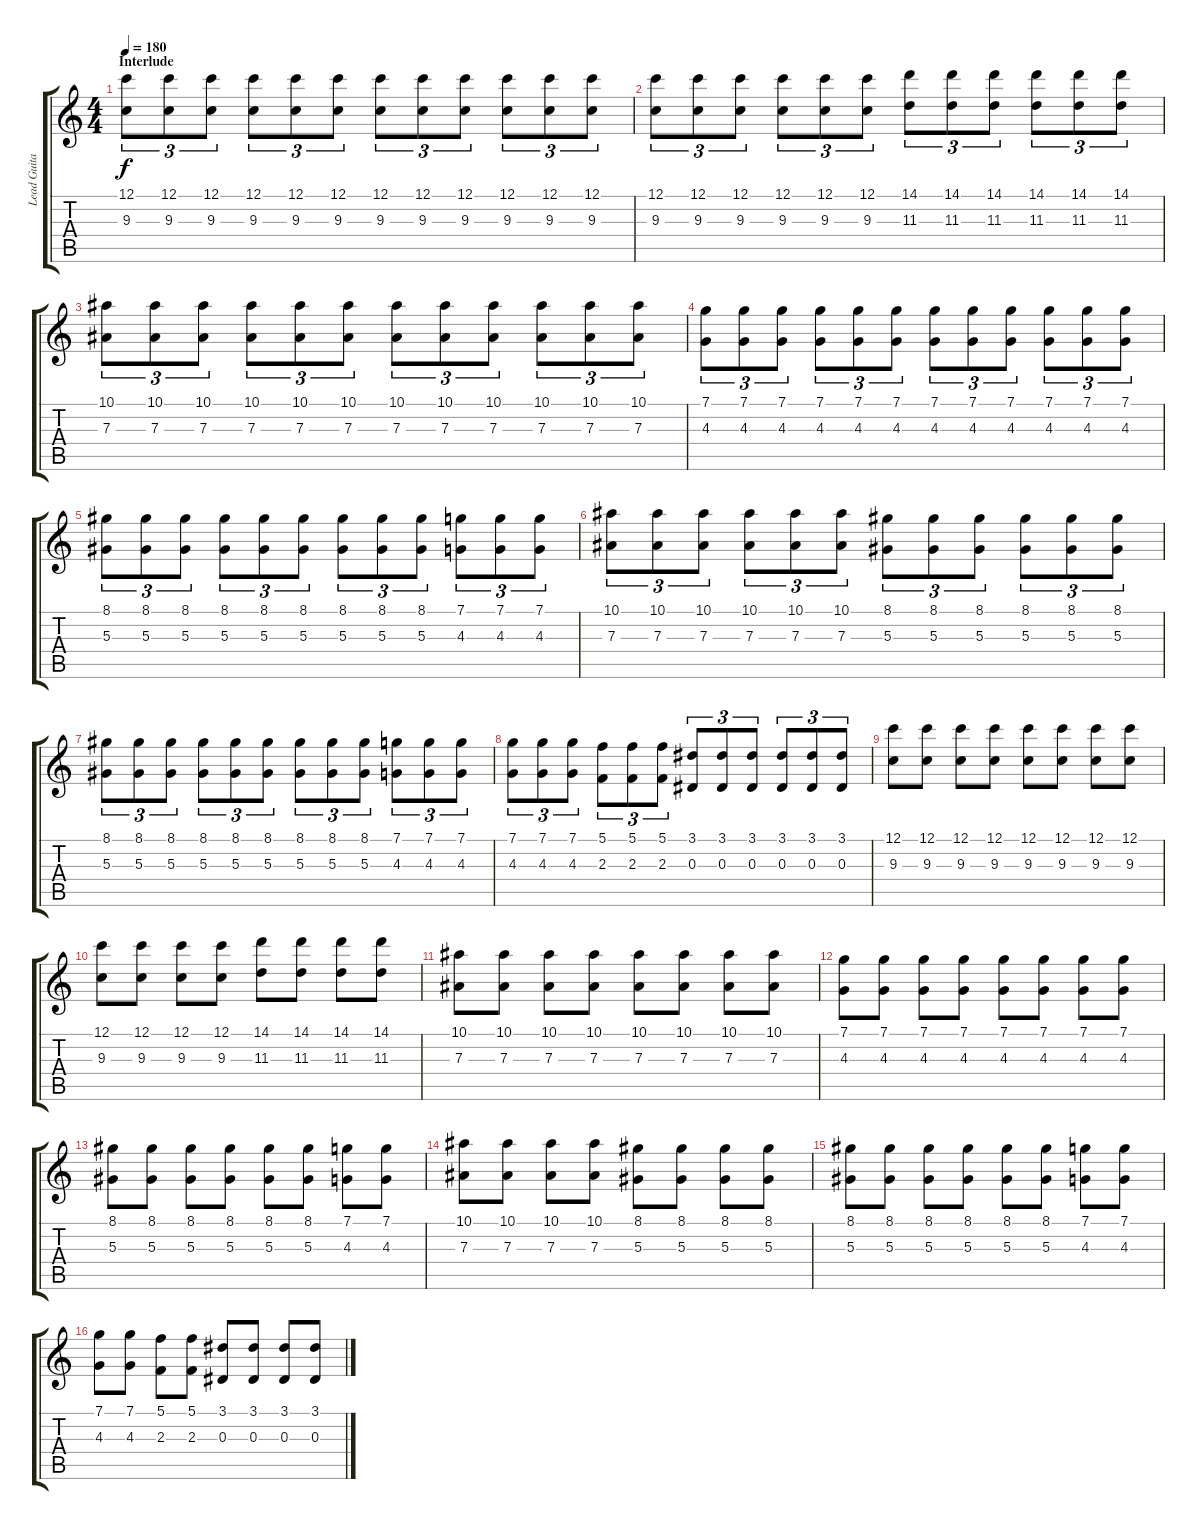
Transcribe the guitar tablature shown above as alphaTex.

\track ("Lead Guitar" "Lead Guita") {instrument distortionguitar}
\staff {score tabs}
\tuning (C4 G3 Eb3 Bb2 F2 C2) {hide}
\ts (4 4)
\section ("" "Interlude")
\tempo 180
\clef g2
\ks c
(12.1 9.3).8{tu (3 2) dy f} (12.1 9.3).8{tu (3 2)} (12.1 9.3).8{tu (3 2)} (12.1 9.3).8{tu (3 2)} (12.1 9.3).8{tu (3 2)} (12.1 9.3).8{tu (3 2)} (12.1 9.3).8{tu (3 2)} (12.1 9.3).8{tu (3 2)} (12.1 9.3).8{tu (3 2)} (12.1 9.3).8{tu (3 2)} (12.1 9.3).8{tu (3 2)} (12.1 9.3).8{tu (3 2)} |
(12.1 9.3).8{tu (3 2)} (12.1 9.3).8{tu (3 2)} (12.1 9.3).8{tu (3 2)} (12.1 9.3).8{tu (3 2)} (12.1 9.3).8{tu (3 2)} (12.1 9.3).8{tu (3 2)} (14.1 11.3).8{tu (3 2)} (14.1 11.3).8{tu (3 2)} (14.1 11.3).8{tu (3 2)} (14.1 11.3).8{tu (3 2)} (14.1 11.3).8{tu (3 2)} (14.1 11.3).8{tu (3 2)} |
(10.1 7.3).8{tu (3 2)} (10.1 7.3).8{tu (3 2)} (10.1 7.3).8{tu (3 2)} (10.1 7.3).8{tu (3 2)} (10.1 7.3).8{tu (3 2)} (10.1 7.3).8{tu (3 2)} (10.1 7.3).8{tu (3 2)} (10.1 7.3).8{tu (3 2)} (10.1 7.3).8{tu (3 2)} (10.1 7.3).8{tu (3 2)} (10.1 7.3).8{tu (3 2)} (10.1 7.3).8{tu (3 2)} |
(7.1 4.3).8{tu (3 2)} (7.1 4.3).8{tu (3 2)} (7.1 4.3).8{tu (3 2)} (7.1 4.3).8{tu (3 2)} (7.1 4.3).8{tu (3 2)} (7.1 4.3).8{tu (3 2)} (7.1 4.3).8{tu (3 2)} (7.1 4.3).8{tu (3 2)} (7.1 4.3).8{tu (3 2)} (7.1 4.3).8{tu (3 2)} (7.1 4.3).8{tu (3 2)} (7.1 4.3).8{tu (3 2)} |
(8.1 5.3).8{tu (3 2)} (8.1 5.3).8{tu (3 2)} (8.1 5.3).8{tu (3 2)} (8.1 5.3).8{tu (3 2)} (8.1 5.3).8{tu (3 2)} (8.1 5.3).8{tu (3 2)} (8.1 5.3).8{tu (3 2)} (8.1 5.3).8{tu (3 2)} (8.1 5.3).8{tu (3 2)} (7.1 4.3).8{tu (3 2)} (7.1 4.3).8{tu (3 2)} (7.1 4.3).8{tu (3 2)} |
(10.1 7.3).8{tu (3 2)} (10.1 7.3).8{tu (3 2)} (10.1 7.3).8{tu (3 2)} (10.1 7.3).8{tu (3 2)} (10.1 7.3).8{tu (3 2)} (10.1 7.3).8{tu (3 2)} (8.1 5.3).8{tu (3 2)} (8.1 5.3).8{tu (3 2)} (8.1 5.3).8{tu (3 2)} (8.1 5.3).8{tu (3 2)} (8.1 5.3).8{tu (3 2)} (8.1 5.3).8{tu (3 2)} |
(8.1 5.3).8{tu (3 2)} (8.1 5.3).8{tu (3 2)} (8.1 5.3).8{tu (3 2)} (8.1 5.3).8{tu (3 2)} (8.1 5.3).8{tu (3 2)} (8.1 5.3).8{tu (3 2)} (8.1 5.3).8{tu (3 2)} (8.1 5.3).8{tu (3 2)} (8.1 5.3).8{tu (3 2)} (7.1 4.3).8{tu (3 2)} (7.1 4.3).8{tu (3 2)} (7.1 4.3).8{tu (3 2)} |
(7.1 4.3).8{tu (3 2)} (7.1 4.3).8{tu (3 2)} (7.1 4.3).8{tu (3 2)} (5.1 2.3).8{tu (3 2)} (5.1 2.3).8{tu (3 2)} (5.1 2.3).8{tu (3 2)} (3.1 0.3).8{tu (3 2)} (3.1 0.3).8{tu (3 2)} (3.1 0.3).8{tu (3 2)} (3.1 0.3).8{tu (3 2)} (3.1 0.3).8{tu (3 2)} (3.1 0.3).8{tu (3 2)} |
(12.1 9.3).8 (12.1 9.3).8 (12.1 9.3).8 (12.1 9.3).8 (12.1 9.3).8 (12.1 9.3).8 (12.1 9.3).8 (12.1 9.3).8 |
(12.1 9.3).8 (12.1 9.3).8 (12.1 9.3).8 (12.1 9.3).8 (14.1 11.3).8 (14.1 11.3).8 (14.1 11.3).8 (14.1 11.3).8 |
(10.1 7.3).8 (10.1 7.3).8 (10.1 7.3).8 (10.1 7.3).8 (10.1 7.3).8 (10.1 7.3).8 (10.1 7.3).8 (10.1 7.3).8 |
(7.1 4.3).8 (7.1 4.3).8 (7.1 4.3).8 (7.1 4.3).8 (7.1 4.3).8 (7.1 4.3).8 (7.1 4.3).8 (7.1 4.3).8 |
(8.1 5.3).8 (8.1 5.3).8 (8.1 5.3).8 (8.1 5.3).8 (8.1 5.3).8 (8.1 5.3).8 (7.1 4.3).8 (7.1 4.3).8 |
(10.1 7.3).8 (10.1 7.3).8 (10.1 7.3).8 (10.1 7.3).8 (8.1 5.3).8 (8.1 5.3).8 (8.1 5.3).8 (8.1 5.3).8 |
(8.1 5.3).8 (8.1 5.3).8 (8.1 5.3).8 (8.1 5.3).8 (8.1 5.3).8 (8.1 5.3).8 (7.1 4.3).8 (7.1 4.3).8 |
(7.1 4.3).8 (7.1 4.3).8 (5.1 2.3).8 (5.1 2.3).8 (3.1 0.3).8 (3.1 0.3).8 (3.1 0.3).8 (3.1 0.3).8
